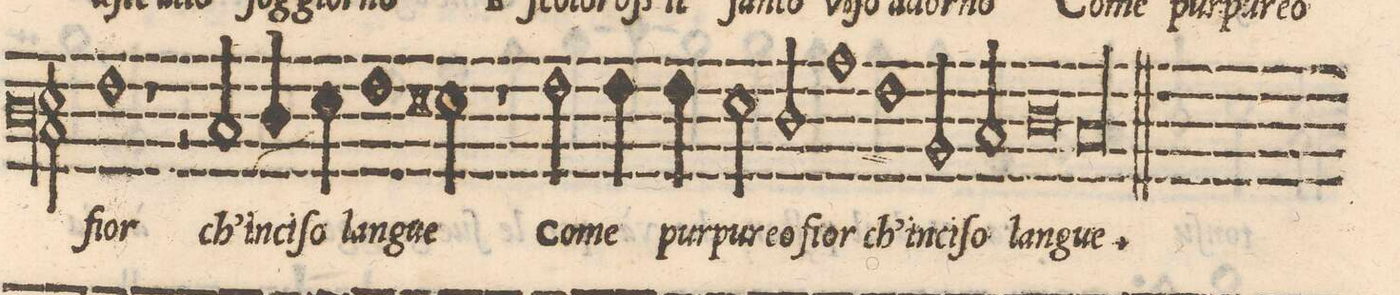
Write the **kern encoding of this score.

**kern	**text
*I"BASSO	*
*clefF3	*
*k[]	*
*met(C)	*
*M2/1	*
1A	fior
1r	.
=41-	=41-
2r	.
2E/	ch`in-
4F/	-ci-
4G\	-ſo
1A\	lan-
=42-	=42-
2G#X\	-gue
1r	.
=43-	=43-
2A\	Co-
4A\	-me
4A\	pur-
2Gny\	-pu-
2F/	-reo
=44-	=44-
1c	fior
1A	ch`in-
=45-	=45-
2D/	-ci-
2E/	-ſo
0F	lan-
=46-	=46-
0.E	-gue.
=47-	=47-
==	==
*-	*-
